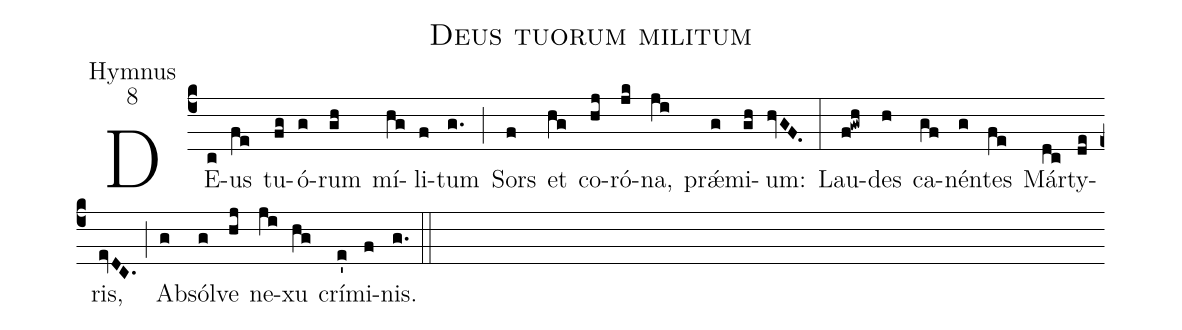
name:Deus tuorum militum;
office-part:Hymnus;
mode:8;
%%
(c4) DE(c)us(fe) tu(fg)ó(g)rum(gh) mí(hg)li(f)tum(g.) (;) Sors(f) et(hg) co(hj)ró(jk)na,(ji) prǽ(g)mi(gh)um:(hvGF.) (:) Lau(f!gwh)des(h) ca(gf)nén(g)tes(fe) Már(dc)ty(de)ris,(evDC.) (;) Ab(g)sól(g)ve(hj) ne(ji)xu(hg) crí(e')mi(f)nis.(g.) (::)
%2. Hic(c) nem(fe)pe(fg) mun(g)di(gh) gáu(hg)di(f)a,(g.) (;) Et(f) blan(hg)di(hj)mén(jk)tem(ji) Cá(g)du(gh)ca(hvGF.) (:) Im(f!gwh)bú(h)ta(gf) ri(g)te(fe) dé(dc)pu(de)tans,(evDC.) (;) Per(g)vé(g)nit(hj) ad(ji) cæ(hg)lé(e')sti(f)a.(g.) (::)
%3. Pœ(c)nas(fe) cu(fg)cúr(g)rit(gh) fór(hg)ti(f)ter,(g.) (;) Et(f) sús(hg)tu(hj)lit(jk) vi(ji)rí(g)li(gh)ter:(hvGF.) (:) Pro(f!gwh) te(h) ef(gf)fún(g)dens(fe) sán(dc)gui(de)nem,(evDC.) (;) Æ(g)tér(g)na(hj) do(ji)na(hg) pós(e')si(f)det.(g.) (::)
%4. Ob(c) hoc(fe) pre(fg)cá(g)tu(gh) súp(hg)pli(f)ci(g.) (;) Te(f) pó(hg)sci(hj)mus,(jk) pi(ji)ís(g)si(gh)me:(hvGF.) (:) In(f!gwh) hoc(h) tri(gf)úm(g)pho(fe) Már(dc)ty(de)ris,(evDC.) (;) Di(g)mít(g)te(hj) no(ji)xam(hg) sér(e')vu(f)lis.(g.) (::)
%5. Laus(c) et(fe) per(fg)én(g)nis(gh) gló(hg)ri(f)a(g.) (;) De(f)o(hg) Pa(hj)ttri(jk) et(ji) Fí(g)li(gh)o,(hvGF.) (:) San(f!gwh)cto(h) si(gf)mul(g) Pa(fe)rá(dc)cli(de)to,(evDC.) (;) In(g) sem(g)pi(hj)tér(ji)na(hg) sǽ(e')cu(f)la.(g.) (::)
%A(ghg)men.(fg..) (::)
